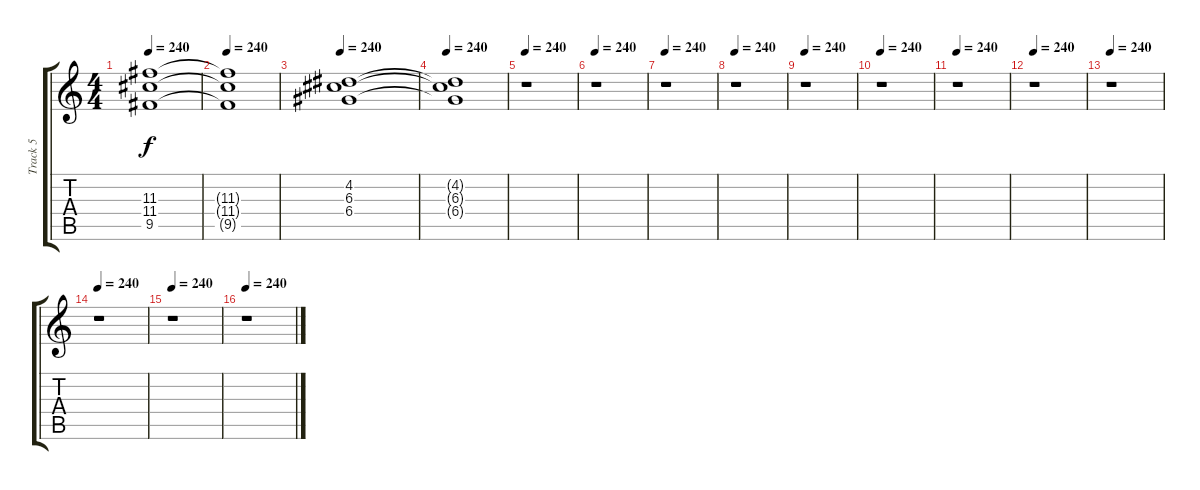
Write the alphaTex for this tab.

\track ("Track 5" "Track 5") {instrument distortionguitar}
\staff {score tabs}
\tuning (E4 B3 G3 D3 A2 E2) {hide}
\ts (4 4)
\tempo 240
\clef g2
\ks c
(11.3 11.4 9.5).1{dy f} |
\tempo 240
(11.3{t} 11.4{t} 9.5{t}).1 |
\tempo 240
(4.2 6.3 6.4).1 |
\tempo 240
(4.2{t} 6.3{t} 6.4{t}).1 |
\tempo 240
r.1 |
\tempo 240
r.1 |
\tempo 240
r.1 |
\tempo 240
r.1 |
\tempo 240
r.1 |
\tempo 240
r.1 |
\tempo 240
r.1 |
\tempo 240
r.1 |
\tempo 240
r.1 |
\tempo 240
r.1 |
\tempo 240
r.1 |
\tempo 240
r.1
